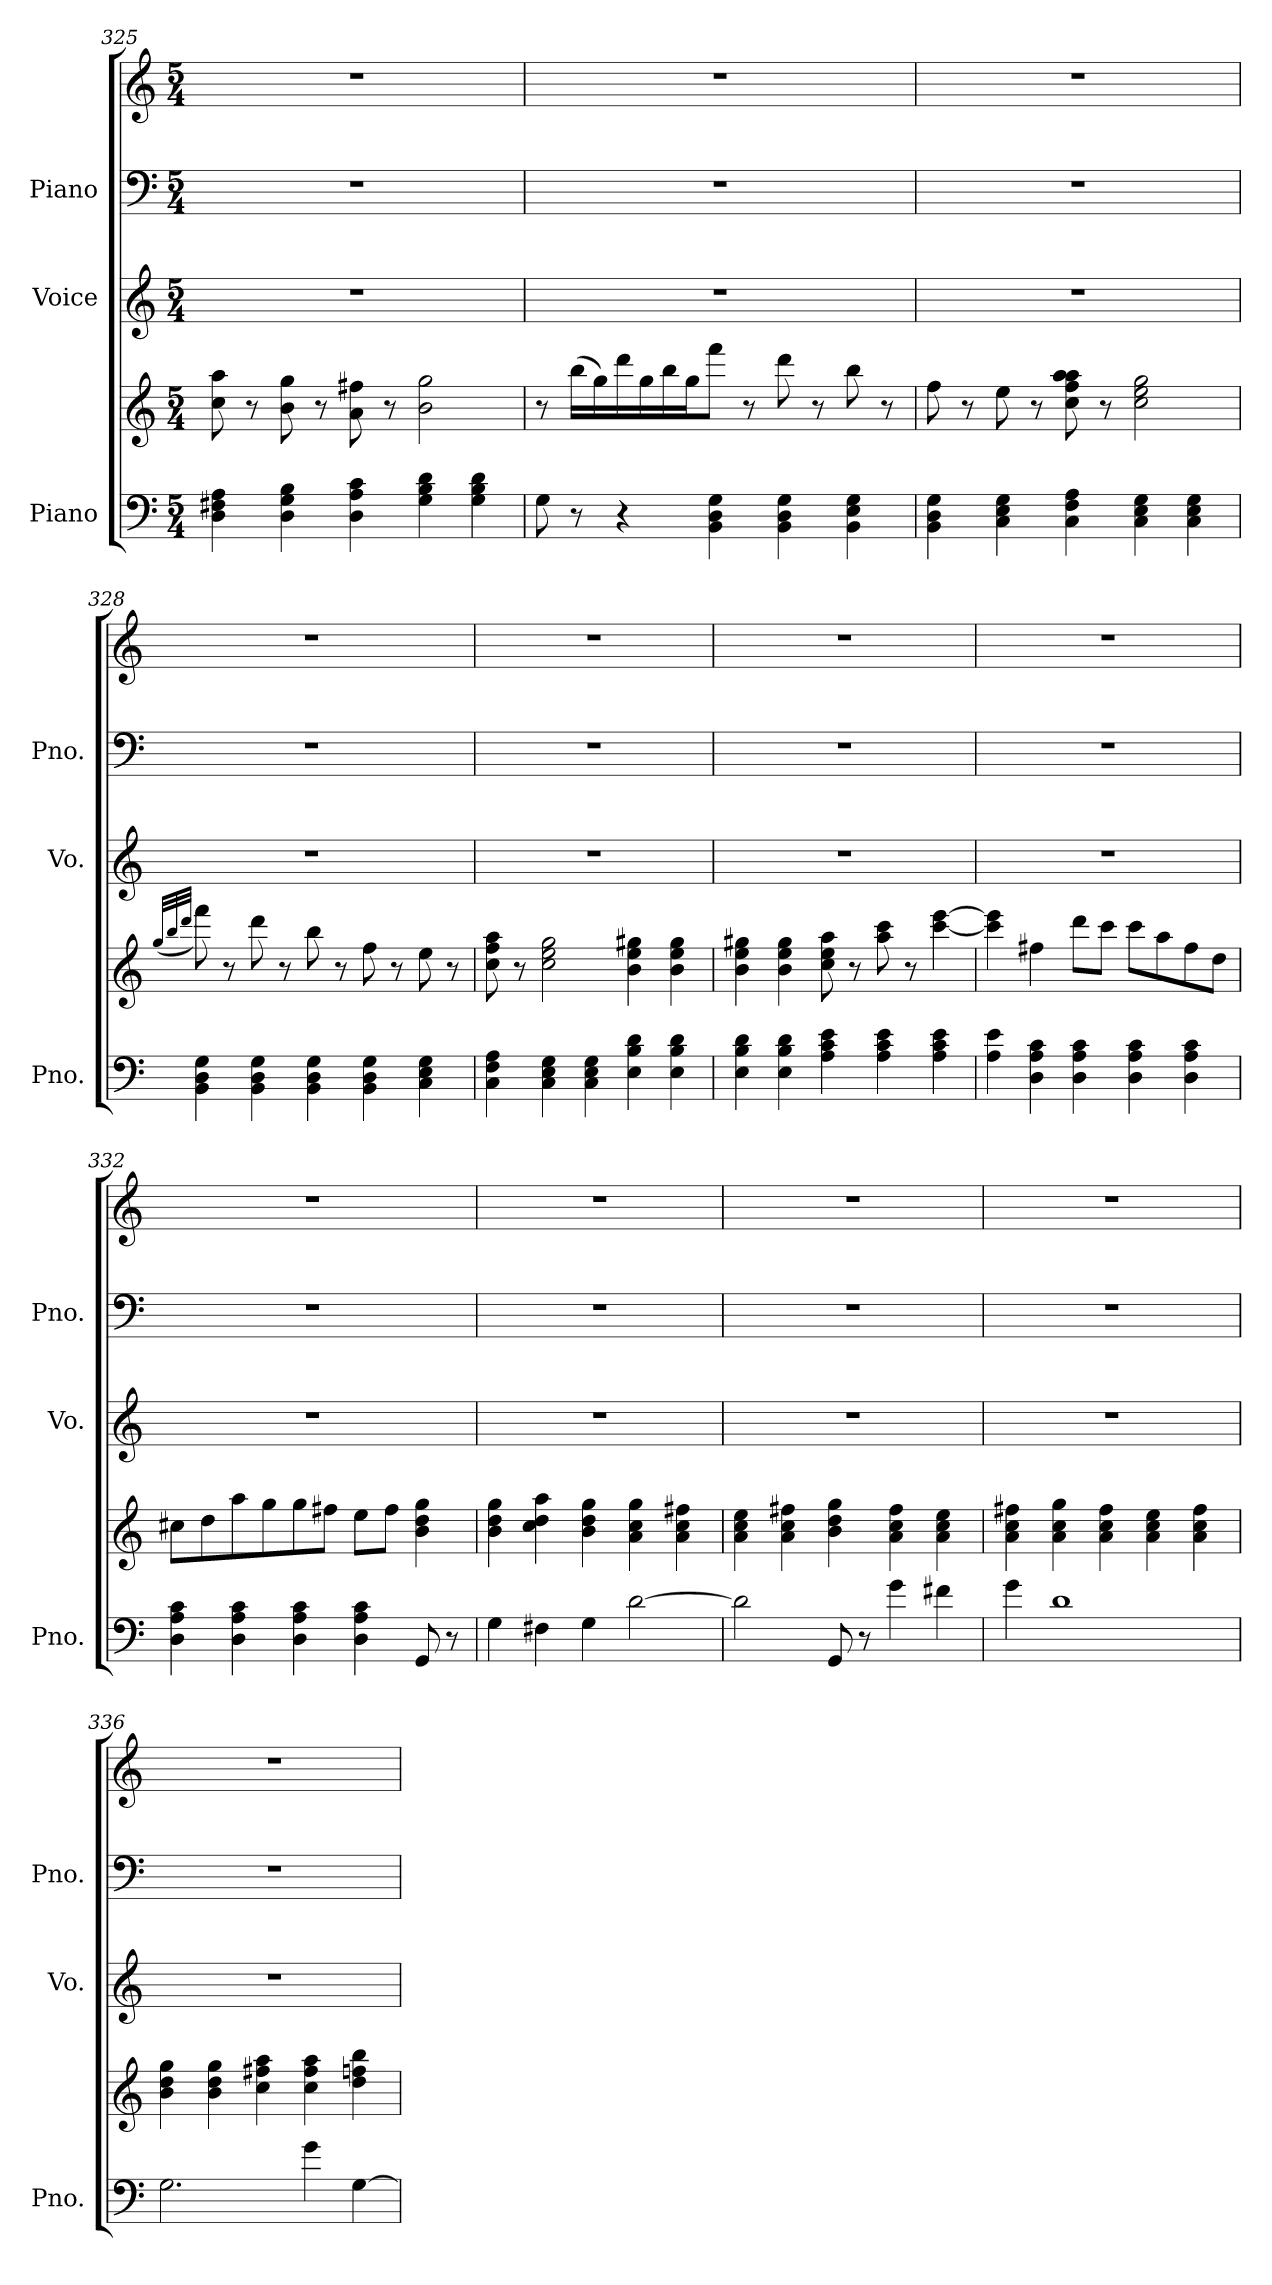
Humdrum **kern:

**kern	**kern	**kern	**kern	**kern
*part3	*part3	*part2	*part1	*part1
*staff5	*staff4	*staff3	*staff2	*staff1
*I"Piano	*	*I"Voice	*I"Piano	*
*I'Pno.	*	*I'Vo.	*I'Pno.	*
*clefF4	*clefG2	*clefG2	*clefF4	*clefG2
*k[]	*k[]	*k[]	*k[]	*k[]
*M5/4	*M5/4	*M5/4	*M5/4	*M5/4
=325	=325	=325	=325	=325
4D\ 4F#X\ 4A\	8cc\ 8aa\	4%5r	4%5r	4%5r
.	8r	.	.	.
4D\ 4G\ 4B\	8b\ 8gg\	.	.	.
.	8r	.	.	.
4D\ 4A\ 4c\	8a\ 8ff#X\	.	.	.
.	8r	.	.	.
4G\ 4B\ 4d\	2b\ 2gg\	.	.	.
4G\ 4B\ 4d\	.	.	.	.
!!LO:LB:g=z
=326	=326	=326	=326	=326
8G\	8r	4%5r	4%5r	4%5r
8r	(>16bb\LL	.	.	.
.	16gg\)	.	.	.
4r	16ddd\	.	.	.
.	16gg\	.	.	.
.	16bb\	.	.	.
.	16gg\J	.	.	.
4BB\ 4D\ 4G\	8fff\J	.	.	.
.	8r	.	.	.
4BB\ 4D\ 4G\	8ddd\	.	.	.
.	8r	.	.	.
4BB\ 4E\ 4G\	8bb\	.	.	.
.	8r	.	.	.
=327	=327	=327	=327	=327
4BB\ 4D\ 4G\	8ff\	4%5r	4%5r	4%5r
.	8r	.	.	.
4C\ 4E\ 4G\	8ee\	.	.	.
.	8r	.	.	.
4C\ 4F\ 4A\	8cc\ 8ff\ 8aa\ 8aa\	.	.	.
.	8r	.	.	.
4C\ 4E\ 4G\	2cc\ 2ee\ 2gg\	.	.	.
4C\ 4E\ 4G\	.	.	.	.
!!LO:LB:g=z
=328	=328	=328	=328	=328
.	(<32qgg/LLL	.	.	.
.	32qbb/	.	.	.
.	32qddd/JJJ	.	.	.
4BB\ 4D\ 4G\	8fff\)	4%5r	4%5r	4%5r
.	8r	.	.	.
4BB\ 4D\ 4G\	8ddd\	.	.	.
.	8r	.	.	.
4BB\ 4D\ 4G\	8bb\	.	.	.
.	8r	.	.	.
4BB\ 4D\ 4G\	8ff\	.	.	.
.	8r	.	.	.
4C\ 4E\ 4G\	8ee\	.	.	.
.	8r	.	.	.
=329	=329	=329	=329	=329
4C\ 4F\ 4A\	8cc\ 8ff\ 8aa\	4%5r	4%5r	4%5r
.	8r	.	.	.
4C\ 4E\ 4G\	2cc\ 2ee\ 2gg\	.	.	.
4C\ 4E\ 4G\	.	.	.	.
4E\ 4B\ 4d\	4b\ 4ee\ 4gg#X\	.	.	.
4E\ 4B\ 4d\	4b\ 4ee\ 4gg#\	.	.	.
=330	=330	=330	=330	=330
4E\ 4B\ 4d\	4b\ 4ee\ 4gg#X\	4%5r	4%5r	4%5r
4E\ 4B\ 4d\	4b\ 4ee\ 4gg#\	.	.	.
4A\ 4c\ 4e\	8cc\ 8ee\ 8aa\	.	.	.
.	8r	.	.	.
4A\ 4c\ 4e\	8aa\ 8ccc\	.	.	.
.	8r	.	.	.
4A\ 4c\ 4e\	[4ccc\ [4eee\	.	.	.
!!LO:LB:g=z
=331	=331	=331	=331	=331
4A\ 4e\	4ccc\] 4eee\]	4%5r	4%5r	4%5r
4D\ 4A\ 4c\	4ff#X\	.	.	.
4D\ 4A\ 4c\	8ddd\L	.	.	.
.	8ccc\J	.	.	.
4D\ 4A\ 4c\	8ccc\L	.	.	.
.	8aa\	.	.	.
4D\ 4A\ 4c\	8ff#\	.	.	.
.	8dd\J	.	.	.
=332	=332	=332	=332	=332
4D\ 4A\ 4c\	8cc#X\L	4%5r	4%5r	4%5r
.	8dd\	.	.	.
4D\ 4A\ 4c\	8aa\	.	.	.
.	8gg\	.	.	.
4D\ 4A\ 4c\	8gg\	.	.	.
.	8ff#X\J	.	.	.
4D\ 4A\ 4c\	8ee\L	.	.	.
.	8ff#\J	.	.	.
8GG/	4b\ 4dd\ 4gg\	.	.	.
8r	.	.	.	.
!!LO:PB:g=z
=333	=333	=333	=333	=333
4G\	4b\ 4dd\ 4gg\	4%5r	4%5r	4%5r
4F#X\	4cc\ 4dd\ 4aa\	.	.	.
4G\	4b\ 4dd\ 4gg\	.	.	.
[2d\	4a\ 4cc\ 4gg\	.	.	.
.	4a\ 4cc\ 4ff#X\	.	.	.
=334	=334	=334	=334	=334
2d\]	4a\ 4cc\ 4ee\	4%5r	4%5r	4%5r
.	4a\ 4cc\ 4ff#X\	.	.	.
8GG/	4b\ 4dd\ 4gg\	.	.	.
8r	.	.	.	.
4g\	4a\ 4cc\ 4ff#\	.	.	.
4f#X\	4a\ 4cc\ 4ee\	.	.	.
=335	=335	=335	=335	=335
4g\	4a\ 4cc\ 4ff#X\	4%5r	4%5r	4%5r
1d	4a\ 4cc\ 4gg\	.	.	.
.	4a\ 4cc\ 4ff#\	.	.	.
.	4a\ 4cc\ 4ee\	.	.	.
.	4a\ 4cc\ 4ff#\	.	.	.
!!LO:LB:g=z
=336	=336	=336	=336	=336
2.G\	4b\ 4dd\ 4gg\	4%5r	4%5r	4%5r
.	4b\ 4dd\ 4gg\	.	.	.
.	4cc\ 4ff#X\ 4aa\	.	.	.
4g\	4cc\ 4ff#\ 4aa\	.	.	.
[4G\	4dd\ 4ffn\ 4bb\	.	.	.
=	=	=	=	=
*-	*-	*-	*-	*-
